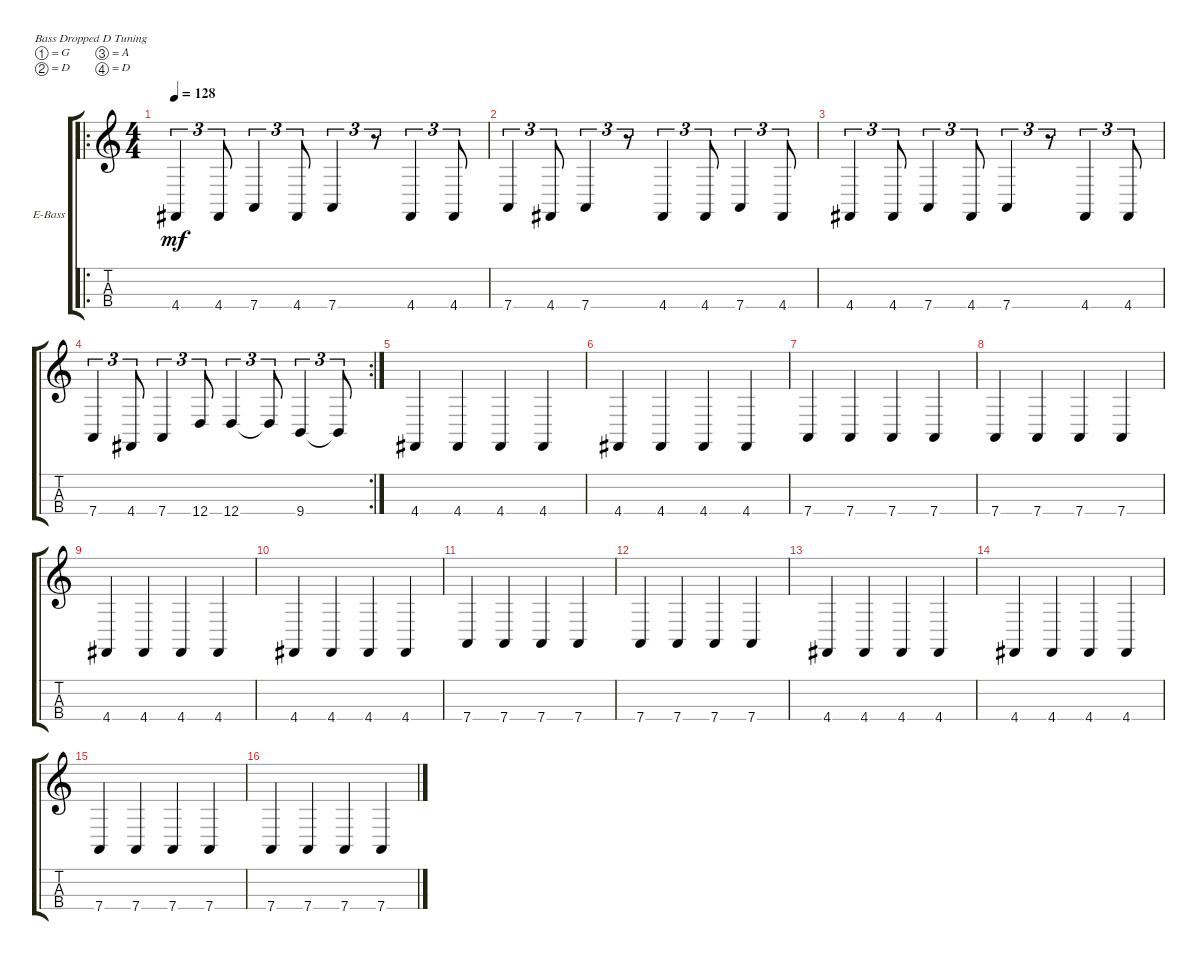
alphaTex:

\defaultSystemsLayout 4
\bracketExtendMode groupsimilarinstruments
\firstSystemTrackNameOrientation horizontal
\otherSystemsTrackNameOrientation horizontal
\track ("Electric Bass" "E-Bass") {instrument electricbassfinger}
\staff {score tabs}
\tuning (G2 D2 A1 D1)
\ro
\ts (4 4)
\tempo 128
\clef g2
\ks c
4.4.4{tu (3 2) dy mf} 4.4.8{tu (3 2)} 7.4.4{tu (3 2)} 4.4.8{tu (3 2)} 7.4.4{tu (3 2)} r.8{tu (3 2)} 4.4.4{tu (3 2)} 4.4.8{tu (3 2)} |
7.4.4{tu (3 2)} 4.4.8{tu (3 2)} 7.4.4{tu (3 2)} r.8{tu (3 2)} 4.4.4{tu (3 2)} 4.4.8{tu (3 2)} 7.4.4{tu (3 2)} 4.4.8{tu (3 2)} |
4.4.4{tu (3 2)} 4.4.8{tu (3 2)} 7.4.4{tu (3 2)} 4.4.8{tu (3 2)} 7.4.4{tu (3 2)} r.8{tu (3 2)} 4.4.4{tu (3 2)} 4.4.8{tu (3 2)} |
\rc 2
7.4.4{tu (3 2)} 4.4.8{tu (3 2)} 7.4.4{tu (3 2)} 12.4.8{tu (3 2)} 12.4.4{tu (3 2)} 12.4{t}.8{tu (3 2)} 9.4.4{tu (3 2)} 9.4{t}.8{tu (3 2)} |
4.4.4 4.4.4 4.4.4 4.4.4 |
4.4.4 4.4.4 4.4.4 4.4.4 |
7.4.4 7.4.4 7.4.4 7.4.4 |
7.4.4 7.4.4 7.4.4 7.4.4 |
4.4.4 4.4.4 4.4.4 4.4.4 |
4.4.4 4.4.4 4.4.4 4.4.4 |
7.4.4 7.4.4 7.4.4 7.4.4 |
7.4.4 7.4.4 7.4.4 7.4.4 |
4.4.4 4.4.4 4.4.4 4.4.4 |
4.4.4 4.4.4 4.4.4 4.4.4 |
7.4.4 7.4.4 7.4.4 7.4.4 |
7.4.4 7.4.4 7.4.4 7.4.4
